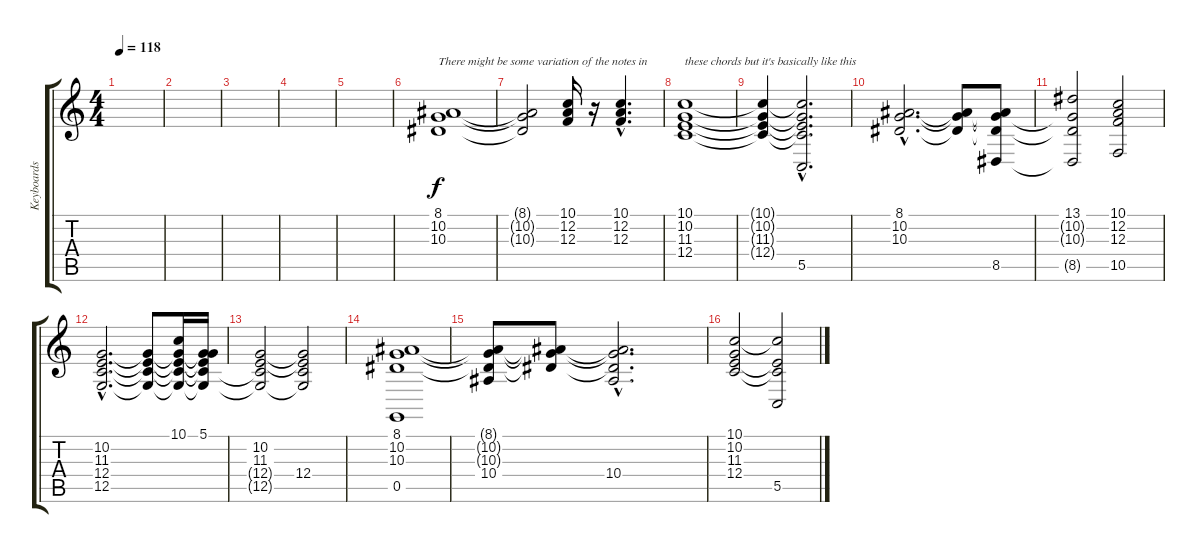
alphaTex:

\track ("Keyboards" "Keyboards") {instrument pad2warm}
\staff {score tabs}
\tuning (D4 A3 F3 C3 G2 C2) {hide}
\ts (4 4)
\tempo 118
\clef g2
\ks c
|
|
|
|
|
(8.1 10.2 10.3).1{txt "There might be some variation of the notes in" volume 10 balance 8 instrument electricpiano1} |
(8.1{t} 10.2{t} 10.3{t}).2 (10.1 12.2 12.3).16 r.16 (10.1{hac} 12.2{hac} 12.3{hac}).4{d} |
(10.1 10.2 11.3 12.4).1{txt "these chords but it's basically like this"} |
(10.1{t} 10.2{t} 11.3{t} 12.4{t}).4 (10.1{hac t} 10.2{hac t} 11.3{hac t} 12.4{hac t} 5.5{hac}).2{d} |
(8.1{hac} 10.2{hac} 10.3{hac}).2{d} (8.1{t} 10.2{t} 10.3{t}).8 (8.1{t} 10.2{t} 10.3{t} 8.5).8 |
(13.1 10.2{t} 10.3{t} 8.5{t}).2 (10.1 12.2 12.3 10.5).2 |
(10.2{hac} 11.3{hac} 12.4{hac} 12.5{hac}).2{d} (10.2{t} 11.3{t} 12.4{t} 12.5{t}).8 (10.1 10.2{t} 11.3{t} 12.4{t} 12.5{t}).16 (5.1 10.2{t} 11.3{t} 12.4{t} 12.5{t}).16 |
(10.2 11.3 12.4{t} 12.5{t}).2 (10.2{t} 11.3{t} 12.4 12.5{t}).2 |
(8.1 10.2 10.3 0.5).1 |
(8.1{t} 10.2{t} 10.3{t} 10.4).8 (8.1{t} 10.2{t} 10.3{t}).8 (8.1{hac t} 10.2{hac t} 10.3{hac t} 10.4{hac}).2{d} |
(10.1 10.2 11.3 12.4).2 (10.1{t} 11.3{t} 12.4{t} 5.5).2
